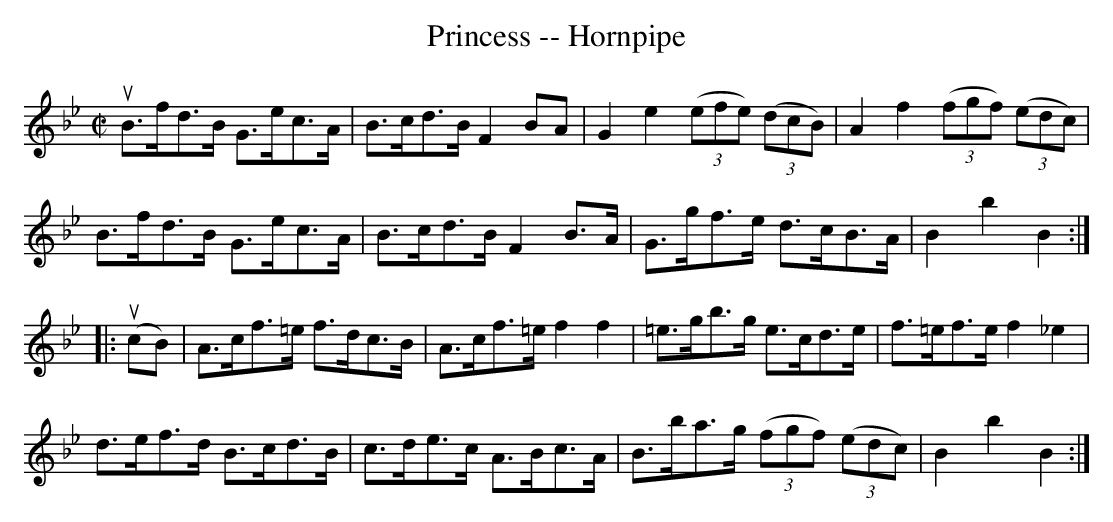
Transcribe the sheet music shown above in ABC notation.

X:1
T:Princess -- Hornpipe
M:C|
L:1/8
K:Bb
uB>fd>B G>ec>A|B>cd>B F2 BA|\
G2e2 ((3efe) ((3dcB)|A2f2 ((3fgf) ((3edc)|
B>fd>B G>ec>A|B>cd>B F2 B>A|\
G>gf>e d>cB>A|B2b2B2:|
|:(ucB)|A>cf>=e f>dc>B|A>cf>=e f2f2|\
=e>gb>g e>cd>e|f>=ef>e f2_e2|
d>ef>d B>cd>B|c>de>c A>Bc>A|\
B>ba>g ((3fgf) ((3edc)|B2b2B2:|
